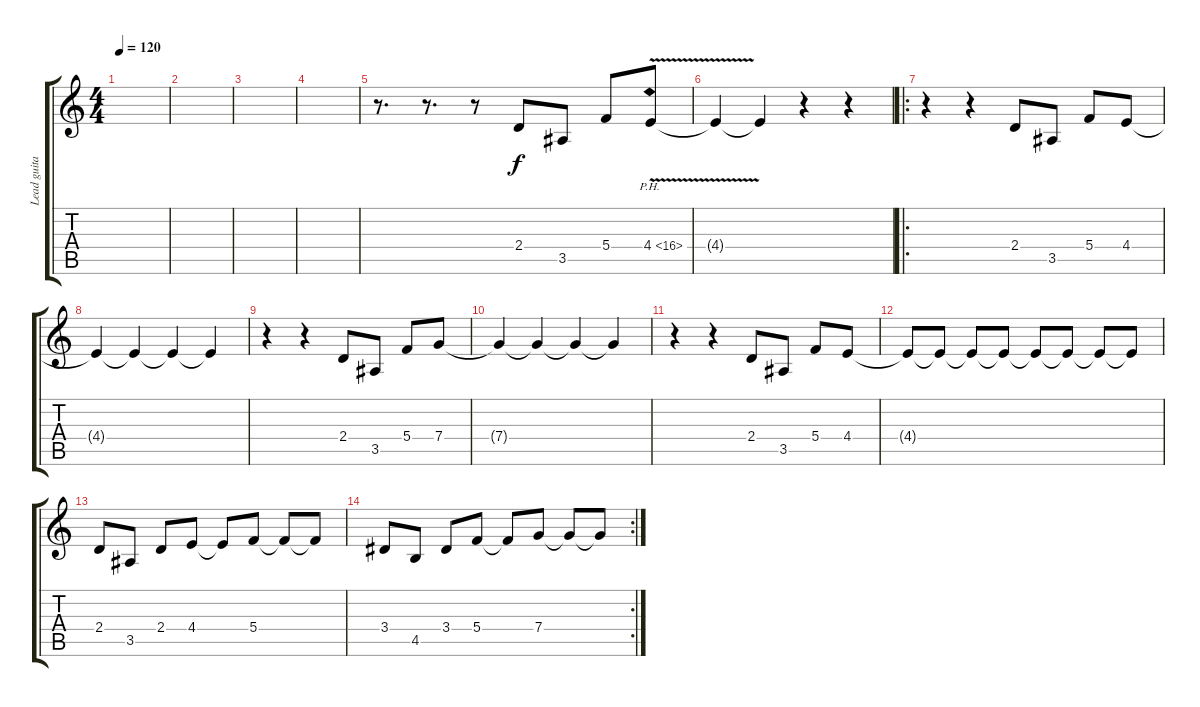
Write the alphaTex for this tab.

\track ("Lead guitar" "Lead guita") {instrument distortionguitar}
\staff {score tabs}
\tuning (D4 A3 F3 C3 G2 D2) {hide}
\ts (4 4)
\tempo 120
\clef g2
\ks c
|
|
|
|
r.8{d} r.8{d} r.8 2.4.8 3.5.8 5.4.8 4.4{ph 12 v}.8 |
4.4{t}.4 4.4{t}.4 r.4 r.4 |
\ro
r.4 r.4 2.4.8 3.5.8 5.4.8 4.4.8 |
4.4{t}.4 4.4{t}.4 4.4{t}.4 4.4{t}.4 |
r.4 r.4 2.4.8 3.5.8 5.4.8 7.4.8 |
7.4{t}.4 7.4{t}.4 7.4{t}.4 7.4{t}.4 |
r.4 r.4 2.4.8 3.5.8 5.4.8 4.4.8 |
4.4{t}.8 4.4{t}.8 4.4{t}.8 4.4{t}.8 4.4{t}.8 4.4{t}.8 4.4{t}.8 4.4{t}.8 |
2.4.8 3.5.8 2.4.8 4.4.8 4.4{t}.8 5.4.8 5.4{t}.8 5.4{t}.8 |
\rc 2
3.4.8 4.5.8 3.4.8 5.4.8 5.4{t}.8 7.4.8 7.4{t}.8 7.4{t}.8
